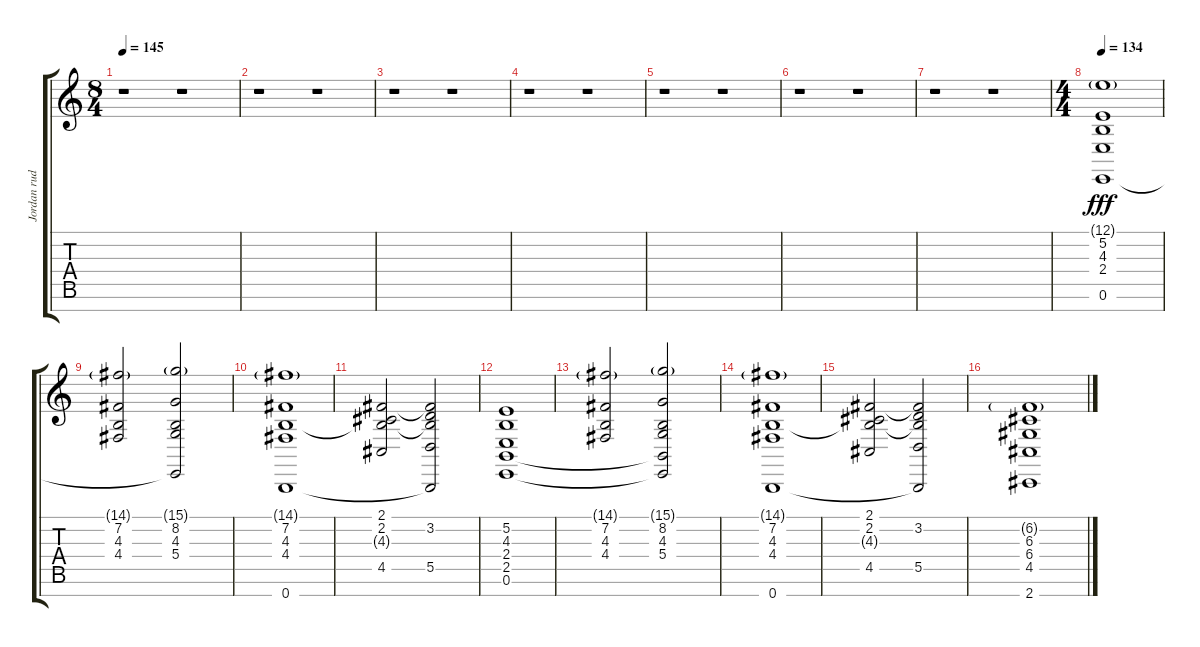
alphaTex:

\track ("Jordan rudess" "Jordan rud") {instrument synthstrings1}
\staff {score tabs}
\tuning (E4 B3 G3 D3 A2 E2 B1) {hide}
\ts (8 4)
\tempo 145
\clef g2
\ks c
r.1{dy f} r.1 |
r.1 r.1 |
r.1 r.1 |
r.1 r.1 |
r.1 r.1 |
r.1 r.1 |
r.1 r.1 |
\ts (4 4)
\tempo 134
(12.1{g} 5.2 4.3 2.4 0.6).1{dy fff volume 16 instrument brightacousticpiano} |
(14.1{g} 7.2 4.3 4.4).2 (15.1{g} 8.2 4.3 5.4 0.6{t}).2 |
(14.1{g} 7.2 4.3 4.4 0.7).1 |
(2.1 2.2 4.3{t} 4.5).2 (2.1{t} 3.2 4.3{t} 5.5 0.7{t}).2 |
(5.2 4.3 2.4 2.5 0.6).1 |
(14.1{g} 7.2 4.3 4.4).2 (15.1{g} 8.2 4.3 5.4 2.5{t} 0.6{t}).2 |
(14.1{g} 7.2 4.3 4.4 0.7).1 |
(2.1 2.2 4.3{t} 4.5).2 (2.1{t} 3.2 4.3{t} 5.5 0.7{t}).2 |
(6.2{g} 6.3 6.4 4.5 2.7).1
